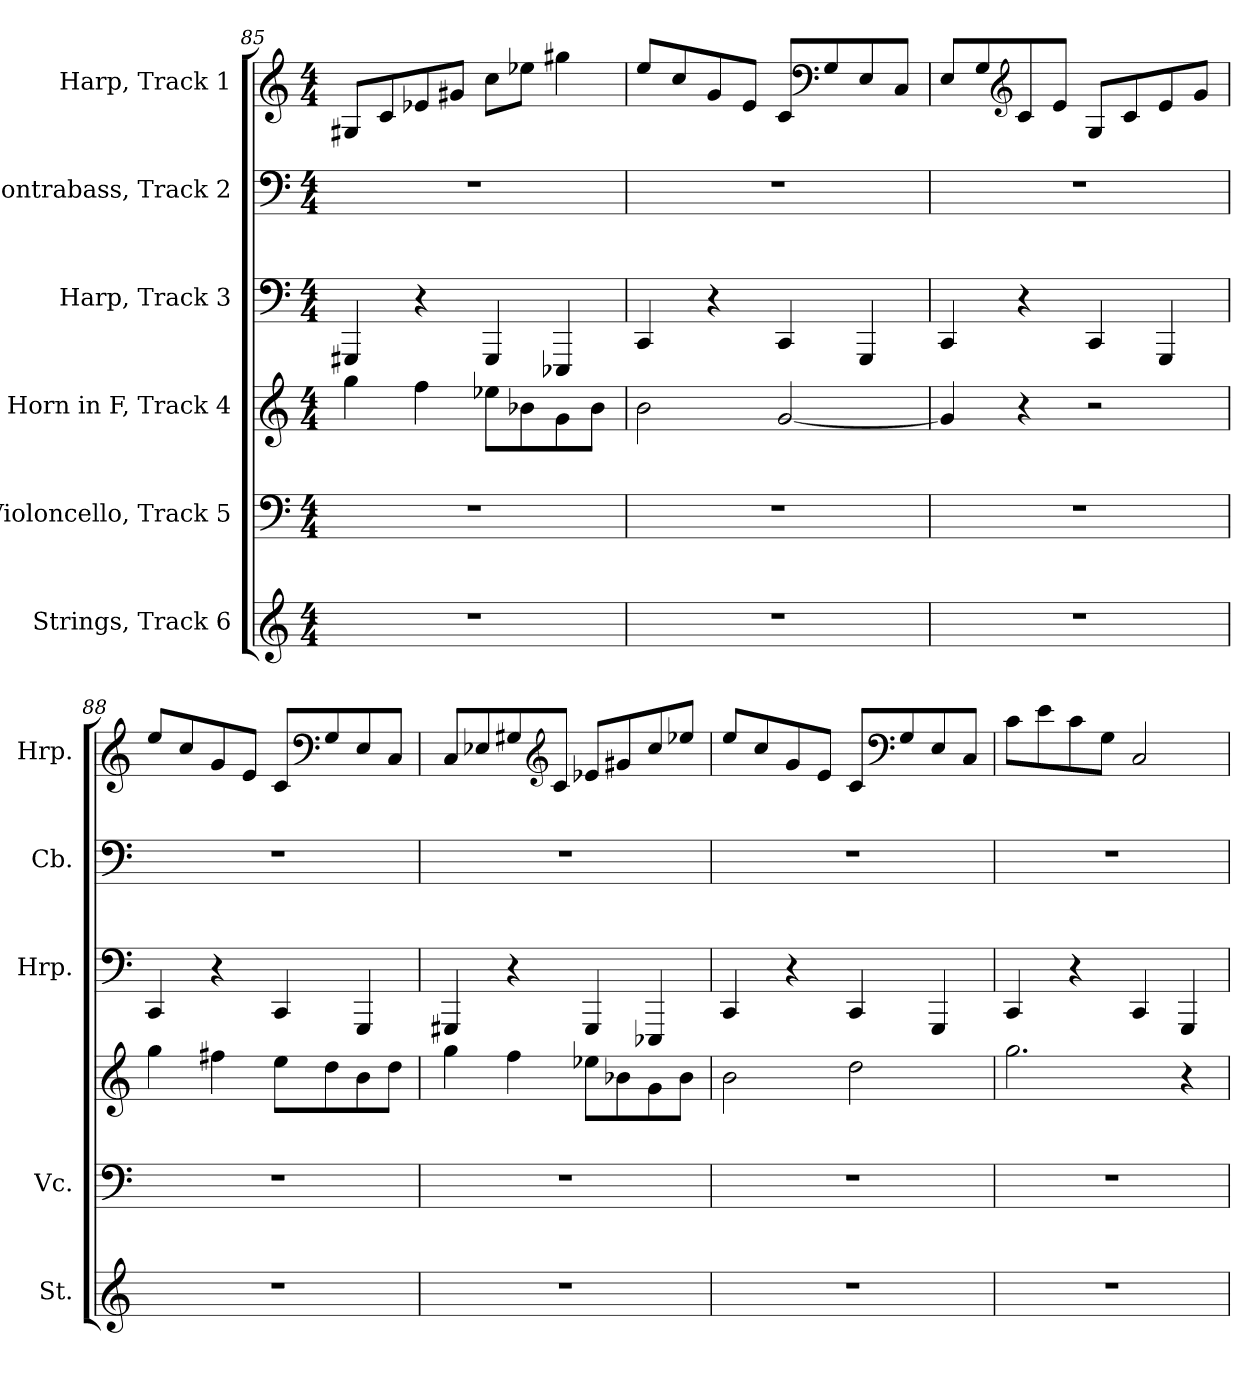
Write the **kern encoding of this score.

**kern	**kern	**kern	**kern	**kern	**kern
*part6	*part5	*part4	*part3	*part2	*part1
*staff6	*staff5	*staff4	*staff3	*staff2	*staff1
*I"Strings, Track 6	*I"Violoncello, Track 5	*I"Horn in F, Track 4	*I"Harp, Track 3	*I"Contrabass, Track 2	*I"Harp, Track 1
*I'St.	*I'Vc.	*	*I'Hrp.	*I'Cb.	*I'Hrp.
!!LO:LB:g=z
*clefG2	*clefF4	*clefG2	*clefF4	*clefF4	*clefG2
*	*	*ITrd4c7	*	*ITrd7c12	*
*k[]	*k[]	*k[b-]	*k[]	*k[]	*k[]
*M4/4	*M4/4	*M4/4	*M4/4	*M4/4	*M4/4
=85	=85	=85	=85	=85	=85
1r	1r	4cc\	4GGG#X/	1r	8G#X/L
.	.	.	.	.	8c/
.	.	4b-\	4r	.	8e-X/
.	.	.	.	.	8g#X/J
.	.	8a-X\L	4GGG#/	.	8cc\L
.	.	8e-X\	.	.	8ee-X\J
.	.	8c\	4EEE-X/	.	4gg#X\
.	.	8e-\J	.	.	.
=86	=86	=86	=86	=86	=86
1r	1r	2e\	4CC/	1r	8ee/L
.	.	.	.	.	8cc/
.	.	.	4r	.	8g/
.	.	.	.	.	8e/J
.	.	[2c/	4CC/	.	8c/L
*	*	*	*	*	*clefF4
.	.	.	.	.	8G/
.	.	.	4GGG/	.	8E/
.	.	.	.	.	8C/J
=87	=87	=87	=87	=87	=87
1r	1r	4c/]	4CC/	1r	8E/L
.	.	.	.	.	8G/
*	*	*	*	*	*clefG2
.	.	4r	4r	.	8c/
.	.	.	.	.	8e/J
.	.	2r	4CC/	.	8G/L
.	.	.	.	.	8c/
.	.	.	4GGG/	.	8e/
.	.	.	.	.	8g/J
=88	=88	=88	=88	=88	=88
1r	1r	4cc\	4CC/	1r	8ee/L
.	.	.	.	.	8cc/
.	.	4bn\	4r	.	8g/
.	.	.	.	.	8e/J
.	.	8a\L	4CC/	.	8c/L
*	*	*	*	*	*clefF4
.	.	8g\	.	.	8G/
.	.	8e\	4GGG/	.	8E/
.	.	8g\J	.	.	8C/J
!!LO:PB:g=z
=89	=89	=89	=89	=89	=89
1r	1r	4cc\	4GGG#X/	1r	8C/L
.	.	.	.	.	8E-X/
.	.	4b-\	4r	.	8G#X/
*	*	*	*	*	*clefG2
.	.	.	.	.	8c/J
.	.	8a-X\L	4GGG#/	.	8e-X/L
.	.	8e-X\	.	.	8g#X/
.	.	8c\	4EEE-X/	.	8cc/
.	.	8e-\J	.	.	8ee-X/J
=90	=90	=90	=90	=90	=90
1r	1r	2e\	4CC/	1r	8ee/L
.	.	.	.	.	8cc/
.	.	.	4r	.	8g/
.	.	.	.	.	8e/J
.	.	2g\	4CC/	.	8c/L
*	*	*	*	*	*clefF4
.	.	.	.	.	8G/
.	.	.	4GGG/	.	8E/
.	.	.	.	.	8C/J
=91	=91	=91	=91	=91	=91
1r	1r	2.cc\	4CC/	1r	8c\L
.	.	.	.	.	8e\
.	.	.	4r	.	8c\
.	.	.	.	.	8G\J
.	.	.	4CC/	.	2C/
.	.	4r	4GGG/	.	.
=	=	=	=	=	=
*-	*-	*-	*-	*-	*-
